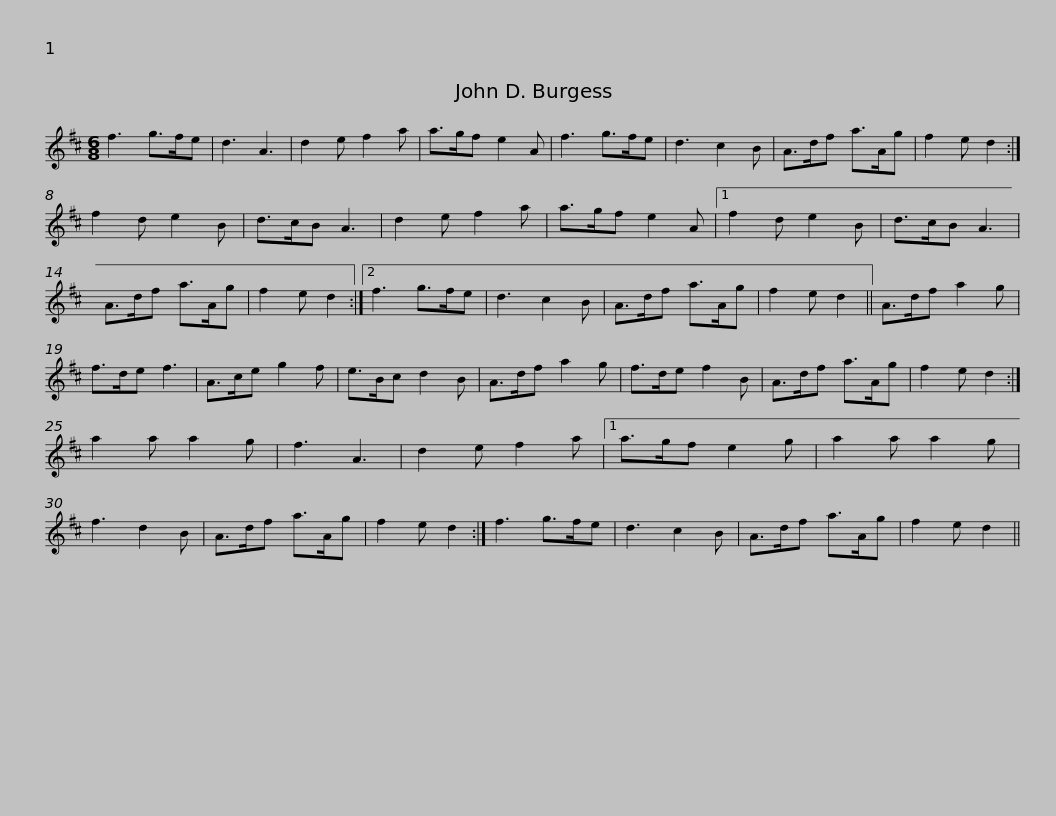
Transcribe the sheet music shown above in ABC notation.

X:1
L:1/8
M:6/8
I:linebreak $
K:D
V:1 treble
V:1
 f3 g>fe | d3 A3 | d2 e f2 a | a>gf e2 A | f3 g>fe | %5
 d3 c2 B | A>df a>Ag | f2 e d2 :| f2 d e2 B |$ d>cB A3 | %10
 d2 e f2 a | a>gf e2 A |1 f2 d e2 B | d>cB A3 | A>df a>Ag | %15
 f2 e d2 :|2 f3 g>fe | d3 c2 B |$ A>df a>Ag | f2 e d2 || %20
 A>df a2 g | f>de f3 | A>ce g2 f | e>Bc d2 B | A>df a2 g | %25
 f>de f2 B |$ A>df a>Ag | f2 e d2 :| a2 a a2 g | f3 A3 | %30
 d2 e f2 a |1 a>gf e2 g | a2 a a2 g | f3 d2 B | A>df a>Ag |$ %35
 f2 e d2 :| f3 g>fe | d3 c2 B | A>df a>Ag | f2 e d2 || %40
